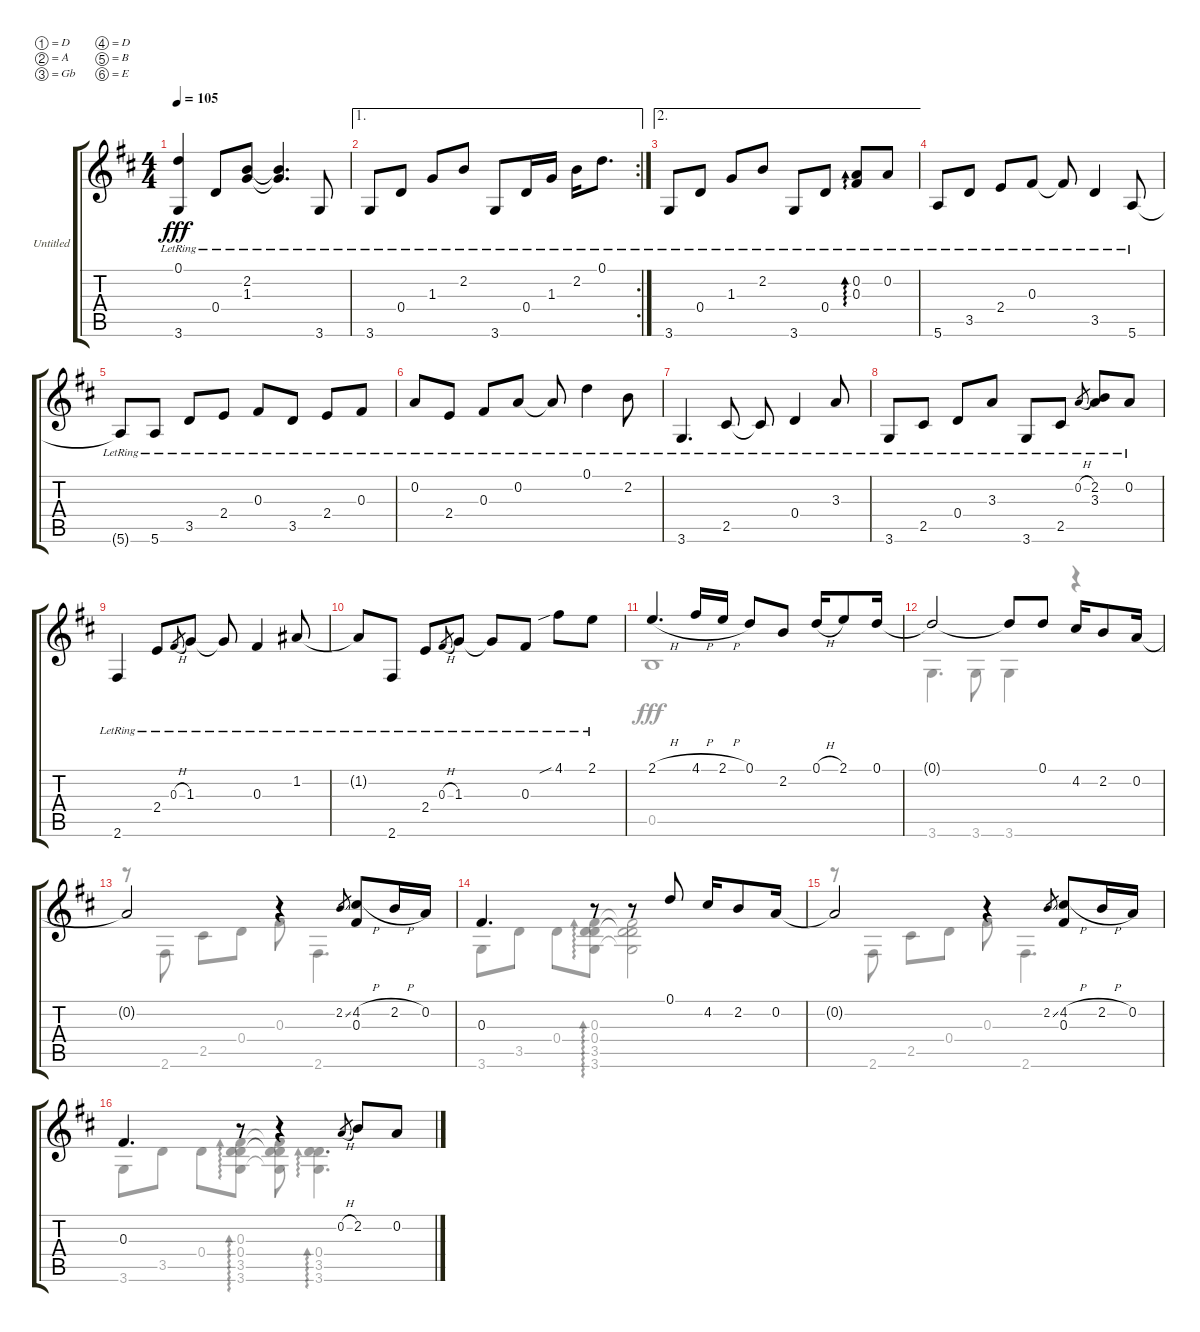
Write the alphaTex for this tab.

\bracketExtendMode groupsimilarinstruments
\firstSystemTrackNameOrientation horizontal
\otherSystemsTrackNameOrientation horizontal
\track ("Untitled" "Untitled") {instrument acousticguitarsteel}
\staff {score tabs}
\tuning (D4 A3 Gb3 D3 B2 E2)
\voice
\ts (4 4)
\tempo 105
\clef g2
\ks d
(0.1{lr} 3.6{lr}).4{dy fff} 0.4{lr}.8 (2.2{lr} 1.3{lr}).8 (2.2{lr t} 1.3{lr t}).4{d} 3.6{lr}.8 |
\ae 1
\rc 2
3.6{lr}.8 0.4{lr}.8 1.3{lr}.8 2.2{lr}.8 3.6{lr}.8 0.4{lr}.16 1.3{lr}.16 2.2{lr}.16 0.1{lr}.8{d} |
\ae 2
3.6{lr}.8 0.4{lr}.8 1.3{lr}.8 2.2{lr}.8 3.6{lr}.8 0.4{lr}.8 (0.2{lr} 0.3{lr}).8{ad 0} 0.2{lr}.8 |
5.6{lr}.8 3.5{lr}.8 2.4{lr}.8 0.3{lr}.8 0.3{lr t}.8 3.5{lr}.4 5.6{lr}.8 |
5.6{lr t}.8 5.6{lr}.8 3.5{lr}.8 2.4{lr}.8 0.3{lr}.8 3.5{lr}.8 2.4{lr}.8 0.3{lr}.8 |
0.2{lr}.8 2.4{lr}.8 0.3{lr}.8 0.2{lr}.8 0.2{lr t}.8 0.1{lr}.4 2.2{lr}.8 |
3.6{lr}.4{d} 2.5{lr}.8 2.5{lr t}.8 0.4{lr}.4 3.3{lr}.8 |
3.6{lr}.8 2.5{lr}.8 0.4{lr}.8 3.3{lr}.8 3.6{lr}.8 2.5{lr}.8 0.2{h lr}.8{gr} (2.2{lr} 3.3{lr}).8 0.2{lr}.8 |
2.6{lr}.4 2.4{lr}.8 0.3{h lr}.8{gr} 1.3{lr}.8 1.3{lr t}.8 0.3{lr}.4 1.2{lr}.8 |
1.2{lr t}.8 2.6{lr}.8 2.4{lr}.8 0.3{h lr}.8{gr} 1.3{lr}.8 1.3{lr t}.8 0.3{lr}.8 4.1{sib lr}.8 2.1{lr}.8 |
2.1{h}.4{d} 4.1{h}.16 2.1{h}.16 0.1.8 2.2.8 0.1{h}.16 2.1.8 0.1.16 |
0.1{t}.2 0.1{t}.8 0.1.8 4.2.16 2.2.8 0.2.16 |
0.2{t}.2 r.4 2.2{ss}.8{gr} (4.2{h} 0.3).8 2.2{h}.16 0.2.16 |
0.3.4{d} r.8{ad 0} r.8 0.1.8 4.2.16 2.2.8 0.2.16 |
0.2{t}.2 r.4 2.2{ss}.8{gr} (4.2{h} 0.3).8 2.2{h}.16 0.2.16 |
0.3.4{d} r.8{ad 0} r.4 0.2{h}.8{gr} 2.2.8 0.2.8
\voice
\clef g2
\ottava regular
\simile none
\ks d
|
|
|
|
|
|
|
|
|
|
0.5.1{dy fff} |
3.6.4{d} 3.6.8 3.6.4 r.4 |
r.8 2.6.8 2.5.8 0.4.8 0.3.8 2.6.4{d} |
3.6.8 3.5.8 0.4.8 (0.3 0.4 3.5 3.6).8{ad 0} (0.3{t} 0.4{t} 3.5{t} 3.6{t}).2 |
r.8 2.6.8 2.5.8 0.4.8 0.3.8 2.6.4{d} |
3.6.8 3.5.8 0.4.8 (0.3 0.4 3.5 3.6).8{ad 0} (0.3{t} 0.4{t} 3.5{t} 3.6{t}).8 (0.4 3.5 3.6).4{d ad 0}
